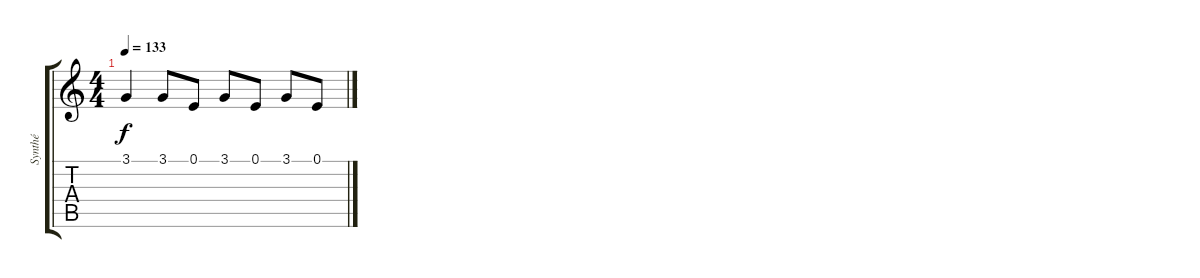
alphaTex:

\track ("Synthé" "Synthé") {instrument honkytonkpiano}
\staff {score tabs}
\tuning (E4 B3 G3 D3 A2 E2) {hide}
\ts (4 4)
\tempo 133
\clef g2
\ks c
3.1.4{dy f} 3.1.8 0.1.8 3.1.8 0.1.8 3.1.8 0.1.8
